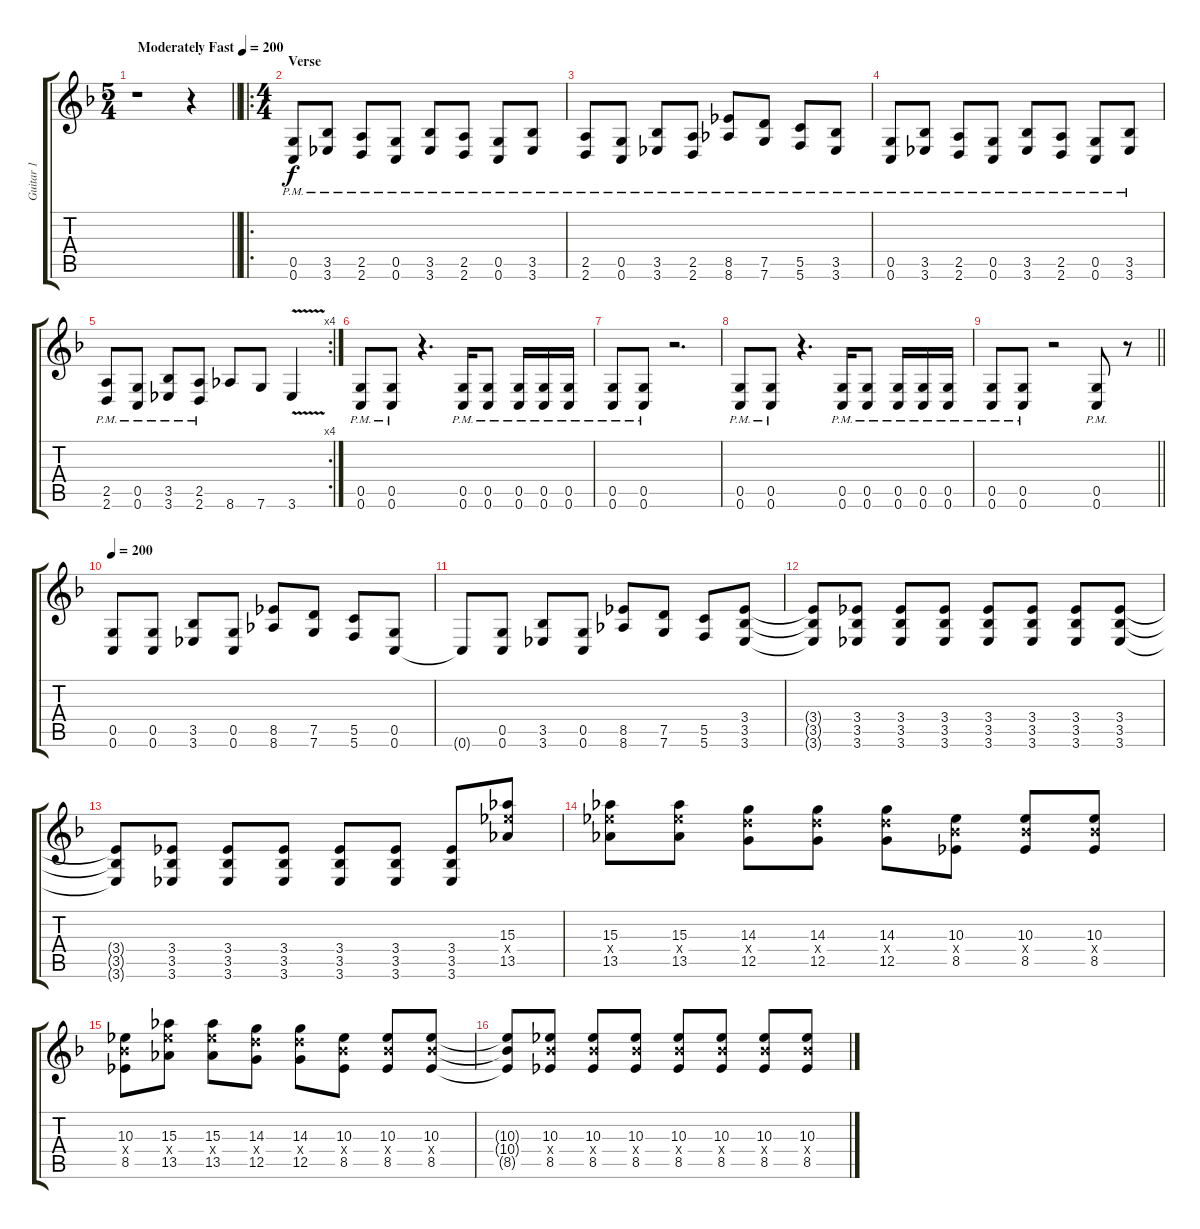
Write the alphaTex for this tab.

\track ("Guitar 1" "Guitar 1") {instrument overdrivenguitar}
\staff {score tabs}
\tuning (D4 A3 F3 C3 G2 C2) {hide}
\ts (5 4)
\tempo (200 "Moderately Fast")
\clef g2
\barLineRight lightlight
\ks f
r.1{dy f instrument overdrivenguitar} r.4 |
\ro
\ts (4 4)
\section ("" "Verse")
(0.5{pm} 0.6{pm}).8 (3.5{pm} 3.6{pm}).8 (2.5{pm} 2.6{pm}).8 (0.5{pm} 0.6{pm}).8 (3.5{pm} 3.6{pm}).8 (2.5{pm} 2.6{pm}).8 (0.5{pm} 0.6{pm}).8 (3.5{pm} 3.6{pm}).8 |
(2.5{pm} 2.6{pm}).8 (0.5{pm} 0.6{pm}).8 (3.5{pm} 3.6{pm}).8 (2.5{pm} 2.6{pm}).8 (8.5{pm} 8.6{pm}).8 (7.5{pm} 7.6{pm}).8 (5.5{pm} 5.6{pm}).8 (3.5{pm} 3.6{pm}).8 |
(0.5{pm} 0.6{pm}).8 (3.5{pm} 3.6{pm}).8 (2.5{pm} 2.6{pm}).8 (0.5{pm} 0.6{pm}).8 (3.5{pm} 3.6{pm}).8 (2.5{pm} 2.6{pm}).8 (0.5{pm} 0.6{pm}).8 (3.5{pm} 3.6{pm}).8 |
\rc 4
(2.5{pm} 2.6{pm}).8 (0.5{pm} 0.6{pm}).8 (3.5{pm} 3.6{pm}).8 (2.5{pm} 2.6{pm}).8 8.6.8 7.6.8 3.6{v}.4 |
(0.5{pm} 0.6{pm}).8 (0.5{pm} 0.6{pm}).8 r.4{d} (0.5{pm} 0.6{pm}).16 (0.5{pm} 0.6{pm}).8 (0.5{pm} 0.6{pm}).16 (0.5{pm} 0.6{pm}).16 (0.5{pm} 0.6{pm}).16 |
(0.5{pm} 0.6{pm}).8 (0.5{pm} 0.6{pm}).8 r.2{d} |
(0.5{pm} 0.6{pm}).8 (0.5{pm} 0.6{pm}).8 r.4{d} (0.5{pm} 0.6{pm}).16 (0.5{pm} 0.6{pm}).8 (0.5{pm} 0.6{pm}).16 (0.5{pm} 0.6{pm}).16 (0.5{pm} 0.6{pm}).16 |
\barLineRight lightlight
(0.5{pm} 0.6{pm}).8 (0.5{pm} 0.6{pm}).8 r.2 (0.5{pm} 0.6{pm}).8 r.8 |
\tempo 200
(0.5 0.6).8 (0.5 0.6).8 (3.5 3.6).8 (0.5 0.6).8 (8.5 8.6).8 (7.5 7.6).8 (5.5 5.6).8 (0.5 0.6).8 |
0.6{t}.8 (0.5 0.6).8 (3.5 3.6).8 (0.5 0.6).8 (8.5 8.6).8 (7.5 7.6).8 (5.5 5.6).8 (3.4 3.5 3.6).8 |
(3.4{t} 3.5{t} 3.6{t}).8 (3.4 3.5 3.6).8 (3.4 3.5 3.6).8 (3.4 3.5 3.6).8 (3.4 3.5 3.6).8 (3.4 3.5 3.6).8 (3.4 3.5 3.6).8 (3.4 3.5 3.6).8 |
(3.4{t} 3.5{t} 3.6{t}).8 (3.4 3.5 3.6).8 (3.4 3.5 3.6).8 (3.4 3.5 3.6).8 (3.4 3.5 3.6).8 (3.4 3.5 3.6).8 (3.4 3.5 3.6).8 (15.3 15.4{x} 13.5).8 |
(15.3 15.4{x} 13.5).8 (15.3 15.4{x} 13.5).8 (14.3 14.4{x} 12.5).8 (14.3 14.4{x} 12.5).8 (14.3 14.4{x} 12.5).8 (10.3 10.4{x} 8.5).8 (10.3 10.4{x} 8.5).8 (10.3 10.4{x} 8.5).8 |
(10.3 10.4{x} 8.5).8 (15.3 15.4{x} 13.5).8 (15.3 15.4{x} 13.5).8 (14.3 14.4{x} 12.5).8 (14.3 14.4{x} 12.5).8 (10.3 10.4{x} 8.5).8 (10.3 10.4{x} 8.5).8 (10.3 10.4{x} 8.5).8 |
(10.3{t} 10.4{t} 8.5{t}).8 (10.3 10.4{x} 8.5).8 (10.3 10.4{x} 8.5).8 (10.3 10.4{x} 8.5).8 (10.3 10.4{x} 8.5).8 (10.3 10.4{x} 8.5).8 (10.3 10.4{x} 8.5).8 (10.3 10.4{x} 8.5).8
